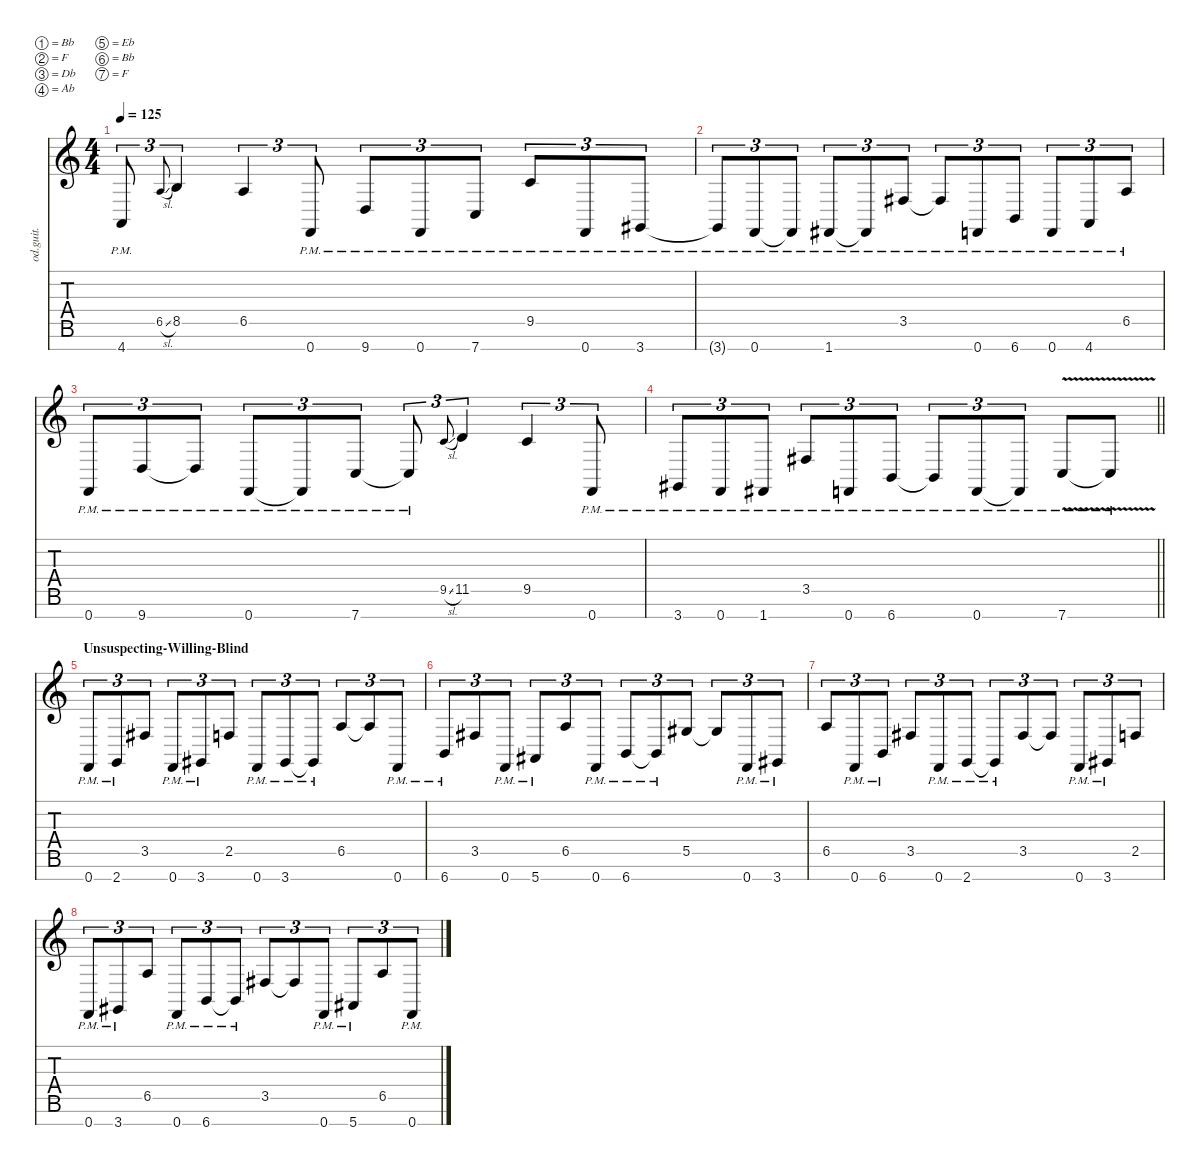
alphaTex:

\defaultSystemsLayout 4
\hideDynamics
\bracketExtendMode nobrackets
\track ("8 string guitar 1 (Fredrik Thordendal)" "od.guit.") {instrument overdrivenguitar}
\staff {score tabs}
\tuning (Bb3 F3 Db3 Ab2 Eb2 Bb1 F1)
\ts (4 4)
\tempo 125
\clef g2
\ks c
4.7{pm t}.8{tu (3 2) dy f beam Up} 6.5{sl}.8{gr onbeat dy mf beam Up} 8.5.4{tu (3 2) dy f beam Up} 6.5.4{tu (3 2) beam Up} 0.7{pm}.8{tu (3 2) beam Up} 9.7{pm}.8{tu (3 2) beam Up} 0.7{pm}.8{tu (3 2) beam Up} 7.7{pm}.8{tu (3 2) beam Up} 9.5{pm}.8{tu (3 2) beam Up} 0.7{pm}.8{tu (3 2) beam Up} 3.7{pm acc #}.8{tu (3 2) beam Up} |
3.7{pm t acc #}.8{tu (3 2) beam Up} 0.7{pm}.8{tu (3 2) beam Up} 0.7{pm t}.8{tu (3 2) beam Up} 1.7{pm acc #}.8{tu (3 2) beam Up} 1.7{pm t acc #}.8{tu (3 2) beam Up} 3.5{pm acc #}.8{tu (3 2) beam Up} 3.5{pm t acc #}.8{tu (3 2) beam Up} 0.7{pm}.8{tu (3 2) beam Up} 6.7{pm}.8{tu (3 2) beam Up} 0.7{pm}.8{tu (3 2) beam Up} 4.7{pm}.8{tu (3 2) beam Up} 6.5{pm}.8{tu (3 2) beam Up} |
0.7{pm}.8{tu (3 2) beam Up} 9.7{pm}.8{tu (3 2) beam Up} 9.7{pm t}.8{tu (3 2) beam Up} 0.7{pm}.8{tu (3 2) beam Up} 0.7{pm t}.8{tu (3 2) beam Up} 7.7{pm}.8{tu (3 2) beam Up} 7.7{pm t}.8{tu (3 2) beam Up} 9.5{sl}.8{gr onbeat dy mf beam Up} 11.5.4{tu (3 2) dy f beam Up} 9.5.4{tu (3 2) beam Up} 0.7{pm}.8{tu (3 2) beam Up} |
\barLineRight lightlight
3.7{pm acc #}.8{tu (3 2) beam Up} 0.7{pm}.8{tu (3 2) beam Up} 1.7{pm acc #}.8{tu (3 2) beam Up} 3.5{pm acc #}.8{tu (3 2) beam Up} 0.7{pm}.8{tu (3 2) beam Up} 6.7{pm}.8{tu (3 2) beam Up} 6.7{pm t}.8{tu (3 2) beam Up} 0.7{pm}.8{tu (3 2) beam Up} 0.7{pm t}.8{tu (3 2) beam Up} 7.7{v pm}.8{beam Up} 7.7{v pm t}.8{beam Up} |
\section ("" "Unsuspecting-Willing-Blind")
0.7{pm}.8{tu (3 2) beam Up} 2.7{pm}.8{tu (3 2) beam Up} 3.5{acc #}.8{tu (3 2) beam Up} 0.7{pm}.8{tu (3 2) beam Up} 3.7{pm acc #}.8{tu (3 2) beam Up} 2.5.8{tu (3 2) beam Up} 0.7{pm}.8{tu (3 2) beam Up} 3.7{pm acc #}.8{tu (3 2) beam Up} 3.7{pm t acc #}.8{tu (3 2) beam Up} 6.5.8{tu (3 2) beam Up} 6.5{t}.8{tu (3 2) beam Up} 0.7{pm}.8{tu (3 2) beam Up} |
6.7{pm}.8{tu (3 2) beam Up} 3.5{acc #}.8{tu (3 2) beam Up} 0.7{pm}.8{tu (3 2) beam Up} 5.7{pm acc #}.8{tu (3 2) beam Up} 6.5.8{tu (3 2) beam Up} 0.7{pm}.8{tu (3 2) beam Up} 6.7{pm}.8{tu (3 2) beam Up} 6.7{pm t}.8{tu (3 2) beam Up} 5.5{acc #}.8{tu (3 2) beam Up} 5.5{t acc #}.8{tu (3 2) beam Up} 0.7{pm}.8{tu (3 2) beam Up} 3.7{pm acc #}.8{tu (3 2) beam Up} |
6.5.8{tu (3 2) beam Up} 0.7{pm}.8{tu (3 2) beam Up} 6.7{pm}.8{tu (3 2) beam Up} 3.5{acc #}.8{tu (3 2) beam Up} 0.7{pm}.8{tu (3 2) beam Up} 2.7{pm}.8{tu (3 2) beam Up} 2.7{pm t}.8{tu (3 2) beam Up} 3.5{acc #}.8{tu (3 2) beam Up} 3.5{t acc #}.8{tu (3 2) beam Up} 0.7{pm}.8{tu (3 2) beam Up} 3.7{pm acc #}.8{tu (3 2) beam Up} 2.5.8{tu (3 2) beam Up} |
0.7{pm}.8{tu (3 2) beam Up} 3.7{pm acc #}.8{tu (3 2) beam Up} 6.5.8{tu (3 2) beam Up} 0.7{pm}.8{tu (3 2) beam Up} 6.7{pm}.8{tu (3 2) beam Up} 6.7{pm t}.8{tu (3 2) beam Up} 3.5{acc #}.8{tu (3 2) beam Up} 3.5{t acc #}.8{tu (3 2) beam Up} 0.7{pm}.8{tu (3 2) beam Up} 5.7{pm acc #}.8{tu (3 2) beam Up} 6.5.8{tu (3 2) beam Up} 0.7{pm}.8{tu (3 2) beam Up}
